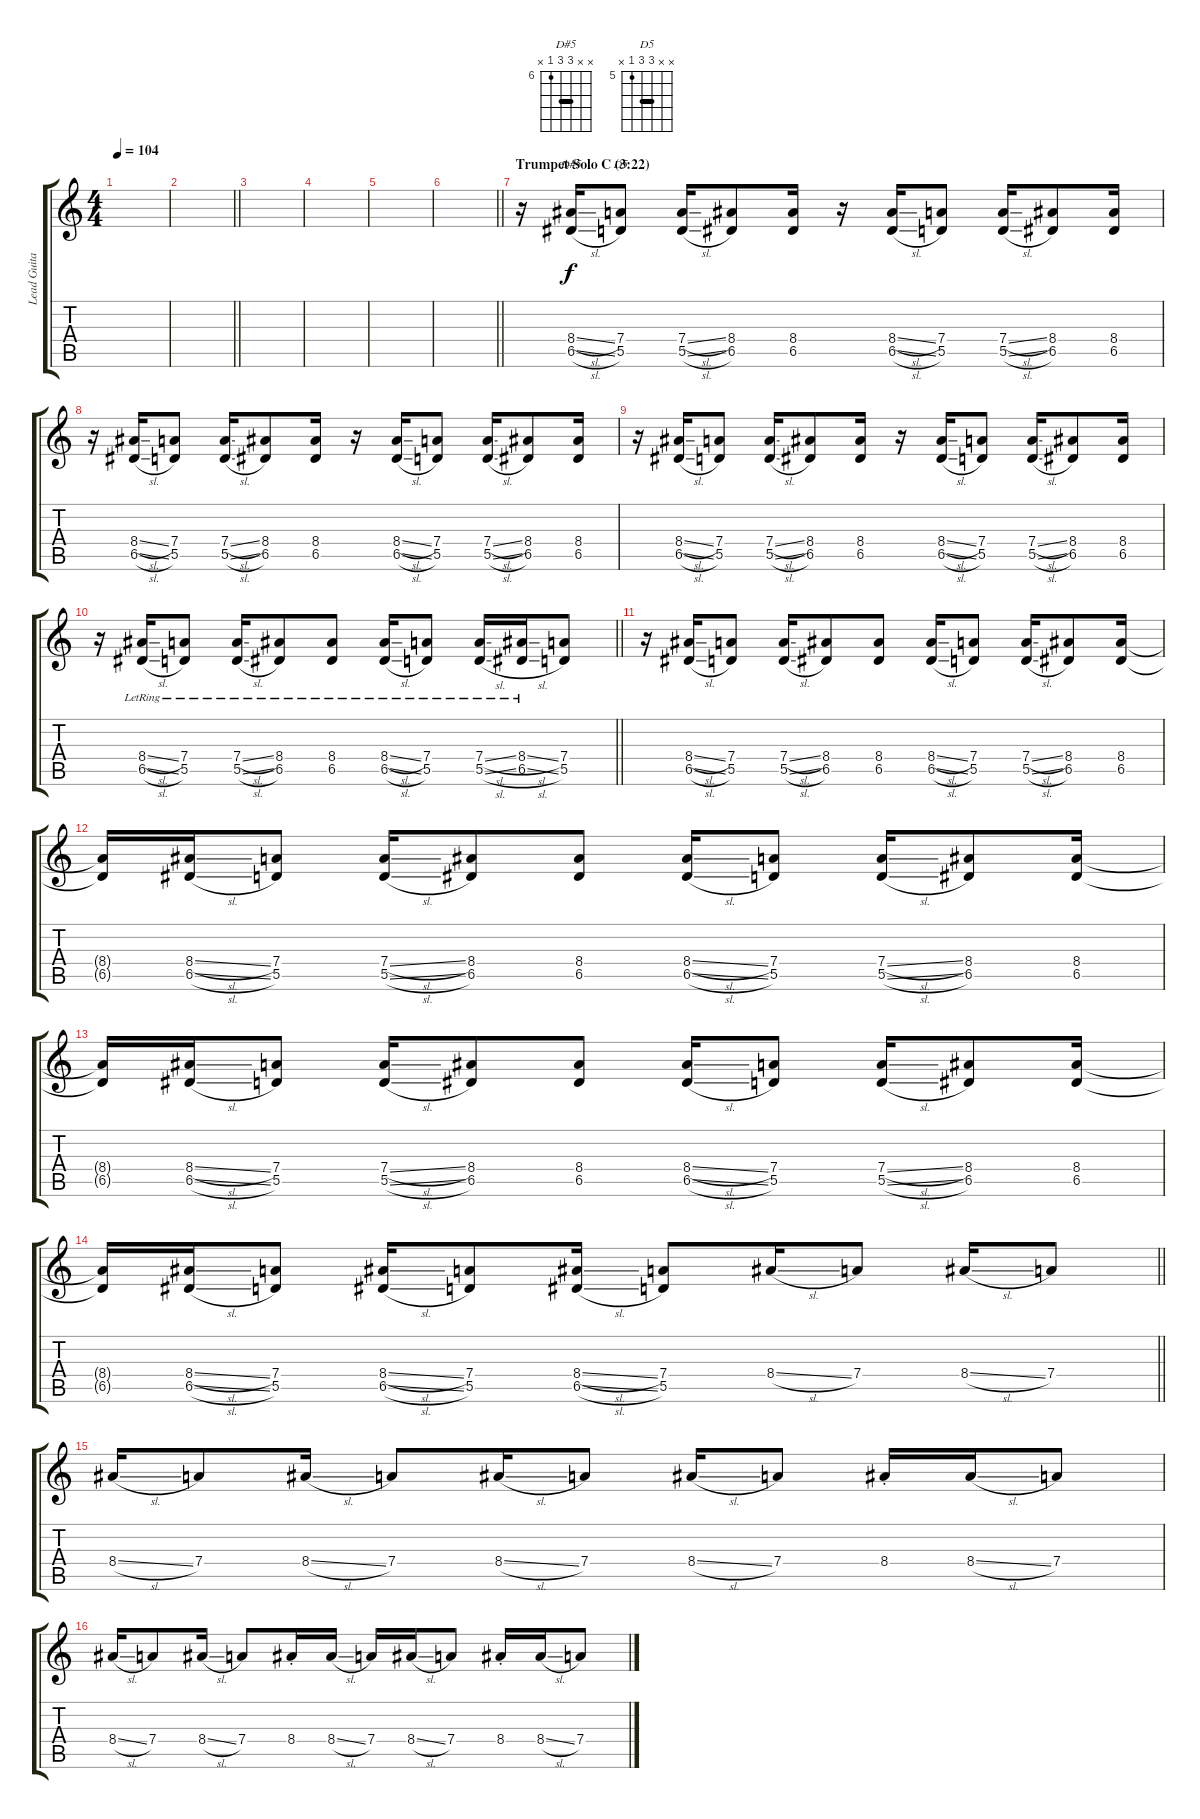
\track ("Lead Guitar" "Lead Guita") {instrument overdrivenguitar}
\staff {score tabs}
\tuning (E4 B3 G3 D3 A2 E2) {hide}
\chord ("D#5" x x 8 8 6 x) {firstfret 6 barre 8}
\chord ("D5" x x 7 7 5 x) {firstfret 5 barre 7}
\ts (4 4)
\tempo 104
\clef g2
\ks c
|
\barLineRight lightlight
|
|
|
|
\barLineRight lightlight
|
\section ("" "Trumpet Solo C (3:22)")
r.16 (8.4{sl} 6.5{sl}).16{ch "D#5"} (7.4 5.5).8{ch "D5"} (7.4{sl} 5.5{sl}).16 (8.4 6.5).8 (8.4 6.5).16 r.16 (8.4{sl} 6.5{sl}).16 (7.4 5.5).8 (7.4{sl} 5.5{sl}).16 (8.4 6.5).8 (8.4 6.5).16 |
r.16 (8.4{sl} 6.5{sl}).16 (7.4 5.5).8 (7.4{sl} 5.5{sl}).16 (8.4 6.5).8 (8.4 6.5).16 r.16 (8.4{sl} 6.5{sl}).16 (7.4 5.5).8 (7.4{sl} 5.5{sl}).16 (8.4 6.5).8 (8.4 6.5).16 |
r.16 (8.4{sl} 6.5{sl}).16 (7.4 5.5).8 (7.4{sl} 5.5{sl}).16 (8.4 6.5).8 (8.4 6.5).16 r.16 (8.4{sl} 6.5{sl}).16 (7.4 5.5).8 (7.4{sl} 5.5{sl}).16 (8.4 6.5).8 (8.4 6.5).16 |
\barLineRight lightlight
r.16 (8.4{sl lr} 6.5{sl lr}).16 (7.4{lr} 5.5{lr}).8 (7.4{sl lr} 5.5{sl lr}).16 (8.4{lr} 6.5{lr}).8 (8.4{lr} 6.5{lr}).8 (8.4{sl lr} 6.5{sl lr}).16 (7.4{lr} 5.5{lr}).8 (7.4{sl lr} 5.5{sl lr}).16 (8.4{sl lr} 6.5{sl lr}).16 (7.4 5.5).8 |
r.16 (8.4{sl} 6.5{sl}).16 (7.4 5.5).8 (7.4{sl} 5.5{sl}).16 (8.4 6.5).8 (8.4 6.5).8 (8.4{sl} 6.5{sl}).16 (7.4 5.5).8 (7.4{sl} 5.5{sl}).16 (8.4 6.5).8 (8.4 6.5).16 |
(8.4{t} 6.5{t}).16 (8.4{sl} 6.5{sl}).16 (7.4 5.5).8 (7.4{sl} 5.5{sl}).16 (8.4 6.5).8 (8.4 6.5).8 (8.4{sl} 6.5{sl}).16 (7.4 5.5).8 (7.4{sl} 5.5{sl}).16 (8.4 6.5).8 (8.4 6.5).16 |
(8.4{t} 6.5{t}).16 (8.4{sl} 6.5{sl}).16 (7.4 5.5).8 (7.4{sl} 5.5{sl}).16 (8.4 6.5).8 (8.4 6.5).8 (8.4{sl} 6.5{sl}).16 (7.4 5.5).8 (7.4{sl} 5.5{sl}).16 (8.4 6.5).8 (8.4 6.5).16 |
\barLineRight lightlight
(8.4{t} 6.5{t}).16 (8.4{sl} 6.5{sl}).16 (7.4 5.5).8 (8.4{sl} 6.5{sl}).16 (7.4 5.5).8 (8.4{sl} 6.5{sl}).16 (7.4 5.5).8 8.4{sl}.16 7.4.8 8.4{sl}.16 7.4.8 |
8.4{sl}.16 7.4.8 8.4{sl}.16 7.4.8 8.4{sl}.16 7.4.8 8.4{sl}.16 7.4.8 8.4{st}.16 8.4{sl}.16 7.4.8 |
8.4{sl}.16 7.4.8 8.4{sl}.16 7.4.8 8.4{st}.16 8.4{sl}.16 7.4.16 8.4{sl}.16 7.4.8 8.4{st}.16 8.4{sl}.16 7.4.8
